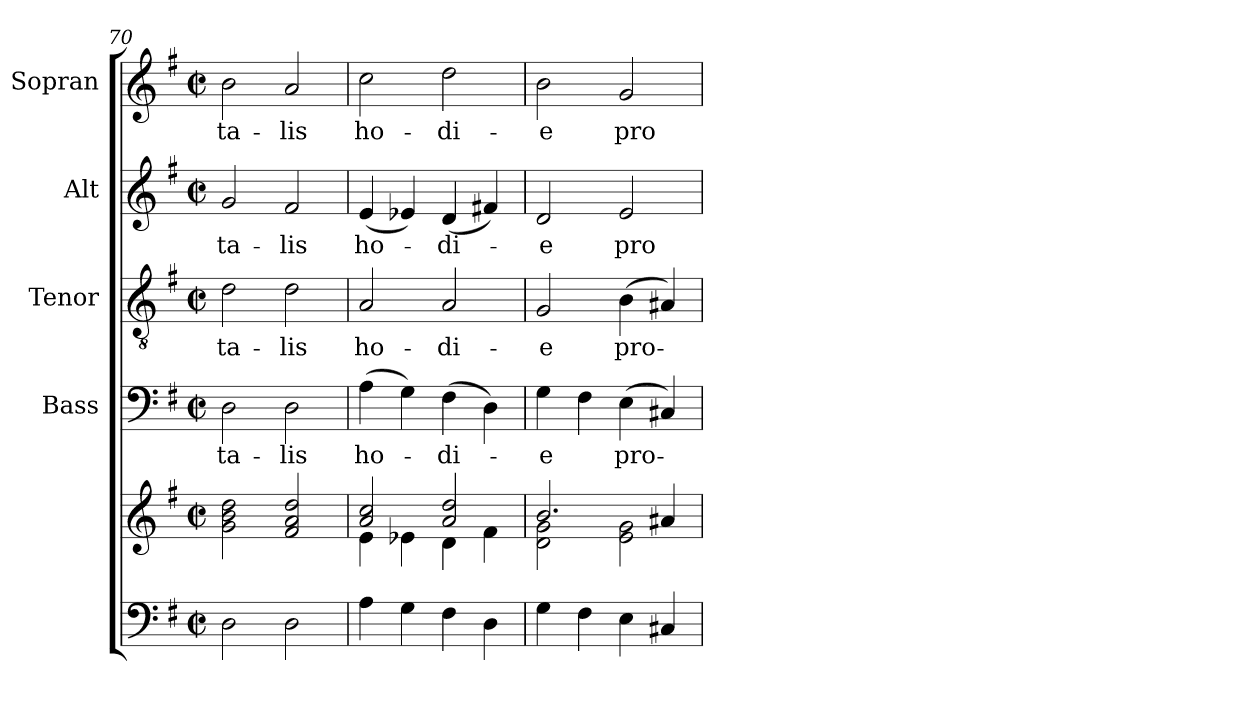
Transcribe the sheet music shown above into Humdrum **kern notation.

**kern	**kern	**kern	**text	**kern	**text	**kern	**text	**kern	**text
*part5	*part5	*part4	*part4	*part3	*part3	*part2	*part2	*part1	*part1
*staff6	*staff5	*staff4	*staff4	*staff3	*staff3	*staff2	*staff2	*staff1	*staff1
*	*	*I"Bass	*	*I"Tenor	*	*I"Alt	*	*I"Sopran	*
*	*	*I'B.	*	*I'T.	*	*I'A.	*	*I'S.	*
!!LO:LB:g=z
*clefF4	*clefG2	*clefF4	*	*clefGv2	*	*clefG2	*	*clefG2	*
*k[f#]	*k[f#]	*k[f#]	*	*k[f#]	*	*k[f#]	*	*k[f#]	*
*G:	*G:	*G:	*	*G:	*	*G:	*	*G:	*
*M2/2	*M2/2	*M2/2	*	*M2/2	*	*M2/2	*	*M2/2	*
*met(c|)	*met(c|)	*met(c|)	*	*met(c|)	*	*met(c|)	*	*met(c|)	*
=70	=70	=70	=70	=70	=70	=70	=70	=70	=70
!	!	!	!LO:LY:b	!	!LO:LY:b	!	!LO:LY:b	!	!LO:LY:b
2D\	2g\ 2b\ 2dd\	2D\	-ta-	2d\	-ta-	2g/	-ta-	2b\	-ta-
!	!	!	!LO:LY:b	!	!LO:LY:b	!	!LO:LY:b	!	!LO:LY:b
2D\	2f#/ 2a/ 2dd/	2D\	-lis	2d\	-lis	2f#/	-lis	2a/	-lis
=71	=71	=71	=71	=71	=71	=71	=71	=71	=71
*	*^	*	*	*	*	*	*	*	*
!	!	!	!	!LO:LY:b	!	!LO:LY:b	!	!LO:LY:b	!	!LO:LY:b
4A\	2a/ 2cc/	4e\	(>4A\	ho-	2A/	ho-	(<4e/	ho-	2cc\	ho-
4G\	.	4e-X\	4G\)	.	.	.	4e-X/)	.	.	.
!	!	!	!	!LO:LY:b	!	!LO:LY:b	!	!LO:LY:b	!	!LO:LY:b
4F#\	2a/ 2dd/	4d\	(>4F#\	-di-	2A/	-di-	(<4d/	-di-	2dd\	-di-
4D\	.	4f#\	4D\)	.	.	.	4f#X/)	.	.	.
=72	=72	=72	=72	=72	=72	=72	=72	=72	=72	=72
!	!	!	!	!LO:LY:b	!	!LO:LY:b	!	!LO:LY:b	!	!LO:LY:b
4G\	2.b/	2d\ 2g\	4G\	-e	2G/	-e	2d/	-e	2b\	-e
4F#\	.	.	4F#\	.	.	.	.	.	.	.
!	!	!	!	!LO:LY:b	!	!LO:LY:b	!	!LO:LY:b	!	!LO:LY:b
4E\	.	2e\ 2g\	(>4E\	pro-	(>4B\	pro-	2e/	pro-	2g/	pro-
4C#X/	4a#X/	.	4C#X/)	.	4A#X/)	.	.	.	.	.
*	*v	*v	*	*	*	*	*	*	*	*
=	=	=	=	=	=	=	=	=	=
*-	*-	*-	*-	*-	*-	*-	*-	*-	*-
